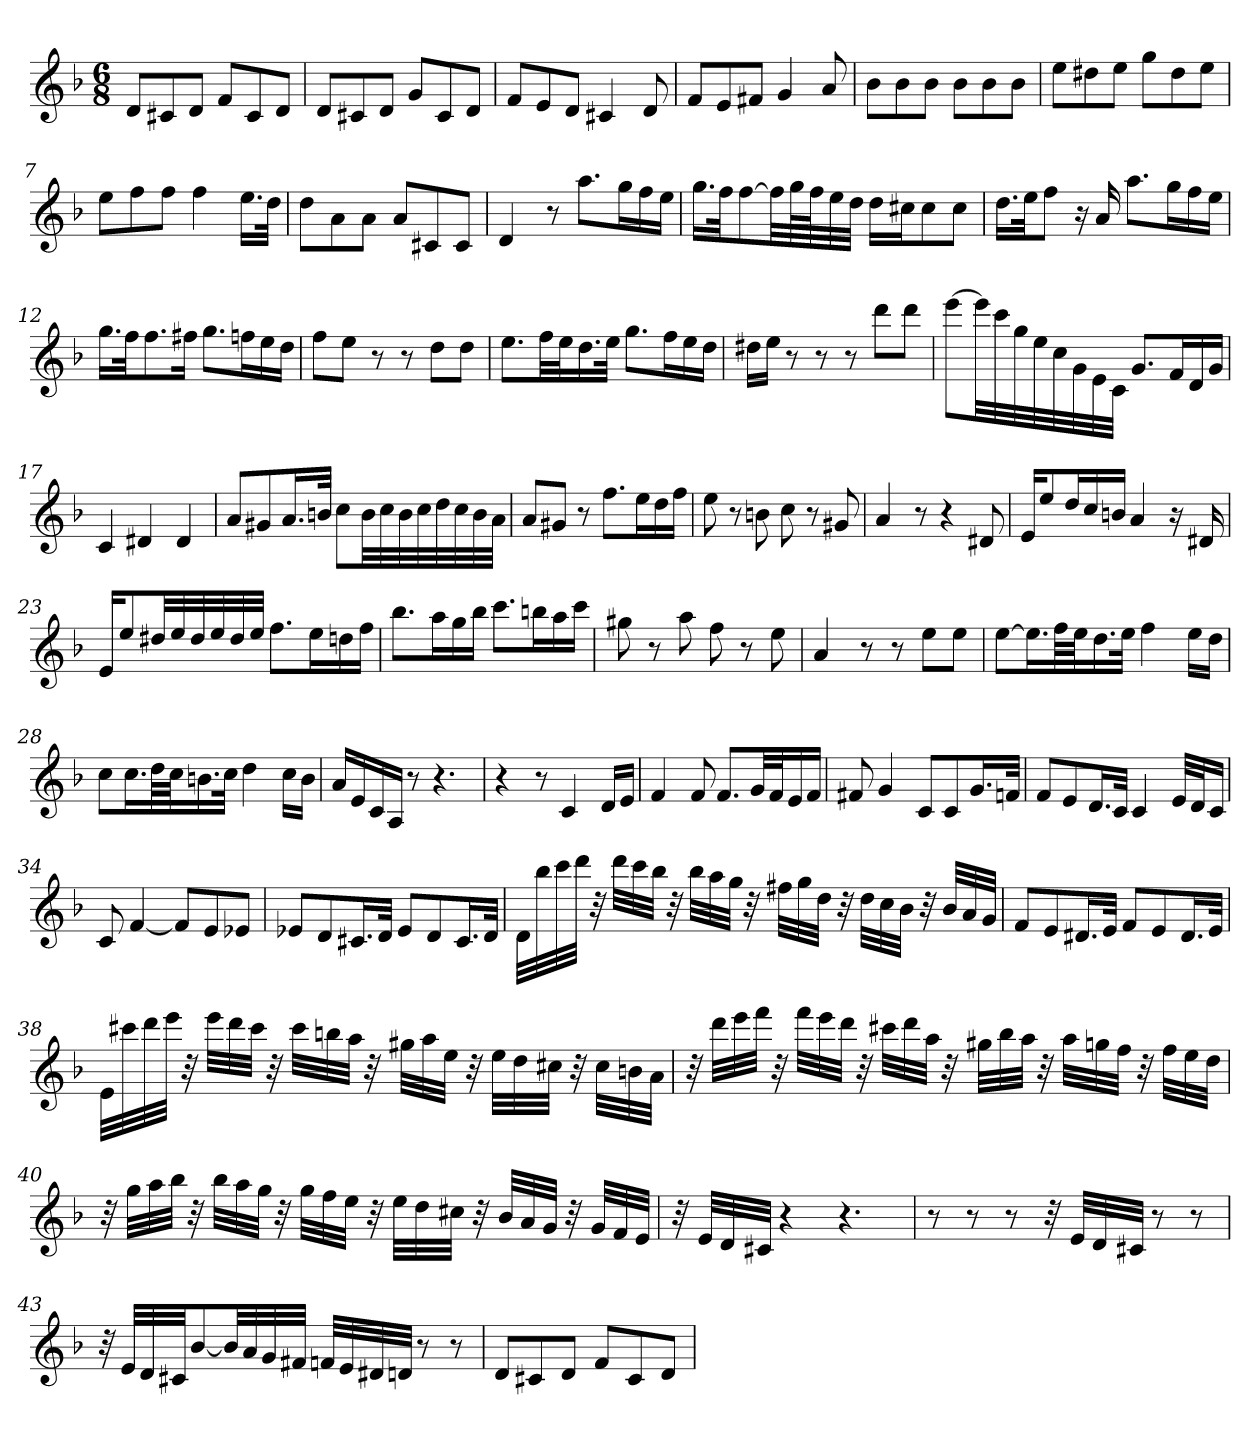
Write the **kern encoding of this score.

**kern
*part1
*staff1
*clefG2
*k[b-]
*d:
*M6/8
*MM40
=1
8d/L
8c#X/
8d/J
8f/L
8c#/
8d/J
=2
8d/L
8c#X/
8d/J
8g/L
8c#/
8d/J
=3
8f/L
8e/
8d/J
4c#X
8d
=4
8f/L
8e/
8f#X/J
4g
8a
=5
8b-\L
8b-\
8b-\J
8b-\L
8b-\
8b-\J
=6
8ee\L
8dd#X\
8ee\J
8gg\L
8dd#\
8ee\J
=7
8ee\L
8ff\
8ff\J
4ff
16.ee\LL
32dd\JJk
=8
8dd\L
8a\
8a\J
8a/L
8c#X/
8c#/J
=9
4d
8r
8.aa\L
16gg\L
16ff\
16ee\JJ
=10
16.gg\LL
32ff\Jk
[8ff\
32ff\LL]
64gg\L
64ff\J
32ee\
32dd\JJJ
16dd\LL
16cc#X\J
8cc#\
8cc#\J
=11
16.dd\LL
32ee\Jk
8ff\J
16r
16a
8.aa\L
16gg\L
16ff\
16ee\JJ
=12
16.gg\LL
32ff\Jk
8.ff\
16ff#X\Jk
8.gg\L
16ffn\L
16ee\
16dd\JJ
=13
8ff\L
8ee\J
8r
8r
8dd\L
8dd\J
=14
8.ee\L
32ff\LL
32ee\J
16.dd\
32ee\JJk
8.gg\L
16ff\L
16ee\
16dd\JJ
=15
16dd#X\LL
16ee\JJ
8r
8r
8r
8ddd\L
8ddd\J
=16
[8eee\L
32eee\LL]
32ccc\
32gg\
32ee\
32cc\
32g\
32e\
32c\JJJ
8.g/L
16f/L
16d/
16g/JJ
=17
4c
4d#X
4d#
=18
8a/L
8g#X/
16.a/L
32bn/JJk
8cc\L
32b\LL
32cc\
32b\
32cc\
32dd\
32cc\
32b\
32a\JJJ
=19
8a/L
8g#X/J
8r
8.ff\L
16ee\L
16dd\
16ff\JJ
=20
8ee
8r
8bn
8cc
8r
8g#X
=21
4a
8r
4r
8d#X
=22
16e/KL
8ee/
16dd/L
16cc/
16bn/JJ
4a
16r
16d#X
=23
16e/KL
8ee/
32dd#X/LL
32ee/
32dd#/
32ee/
32dd#/
32ee/JJJ
8.ff\L
16ee\L
16ddn\
16ff\JJ
=24
8.bb-\L
16aa\L
16gg\
16bb-\JJ
8.ccc\L
16bbn\L
16aa\
16ccc\JJ
=25
8gg#X
8r
8aa
8ff
8r
8ee
=26
4a
8r
8r
8ee\L
8ee\J
=27
[8ee\L
16.ee\L]
64ff\LL
64ee\JJ
16.dd\
32ee\JJk
4ff
16ee\LL
16dd\JJ
=28
8cc\L
16.cc\L
64dd\LL
64cc\JJ
16.bn\
32cc\JJk
4dd
16cc\LL
16b\JJ
=29
16a/LL
16e/
16c/
16A/JJ
8r
4.r
=30
4r
8r
4c
16d/LL
16e/JJ
=31
4f
8f
8.f/L
32g/LL
32f/J
16e/
16f/JJ
=32
8f#X
4g
8c/L
8c/
16.g/L
32fn/JJk
=33
8f/L
8e/
16.d/L
32c/JJk
4c
32e/LLL
32d/J
16c/JJ
=34
8c
[4f
8f/L]
8e/
8e-X/J
=35
8e-X/L
8d/
16.c#X/L
32d/JJk
8e-/L
8d/
16.c#/L
32d/JJk
=36
32d\LLL
32bb-\
32ccc\
32ddd\JJJ
32r
32ddd\LLL
32ccc\
32bb-\JJJ
32r
32bb-\LLL
32aa\
32gg\JJJ
32r
32ff#X\LLL
32gg\
32dd\JJJ
32r
32dd\LLL
32cc\
32b-\JJJ
32r
32b-/LLL
32a/
32g/JJJ
=37
8f/L
8e/
16.d#X/L
32e/JJk
8f/L
8e/
16.d#/L
32e/JJk
=38
32e\LLL
32ccc#X\
32ddd\
32eee\JJJ
32r
32eee\LLL
32ddd\
32ccc#\JJJ
32r
32ccc#\LLL
32bbn\
32aa\JJJ
32r
32gg#X\LLL
32aa\
32ee\JJJ
32r
32ee\LLL
32dd\
32cc#X\JJJ
32r
32cc#\LLL
32bn\
32a\JJJ
=39
32r
32ddd\LLL
32eee\
32fff\JJJ
32r
32fff\LLL
32eee\
32ddd\JJJ
32r
32ccc#X\LLL
32ddd\
32aa\JJJ
32r
32gg#X\LLL
32bb-\
32aa\JJJ
32r
32aa\LLL
32ggn\
32ff\JJJ
32r
32ff\LLL
32ee\
32dd\JJJ
=40
32r
32gg\LLL
32aa\
32bb-\JJJ
32r
32bb-\LLL
32aa\
32gg\JJJ
32r
32gg\LLL
32ff\
32ee\JJJ
32r
32ee\LLL
32dd\
32cc#X\JJJ
32r
32b-/LLL
32a/
32g/JJJ
32r
32g/LLL
32f/
32e/JJJ
=41
32r
32e/LLL
32d/
32c#X/JJJ
4r
4.r
=42
8r
8r
8r
32r
32e/LLL
32d/
32c#X/JJJ
8r
8r
=43
32r
32e/LLL
32d/
32c#X/JJ
[8b-/
32b-/LL]
32a/
32g/
32f#X/JJJ
32fn/LLL
32e/
32d#X/
32dn/JJJ
8r
8r
=44
8d/L
8c#X/
8d/J
8f/L
8c#/
8d/J
=
*-
